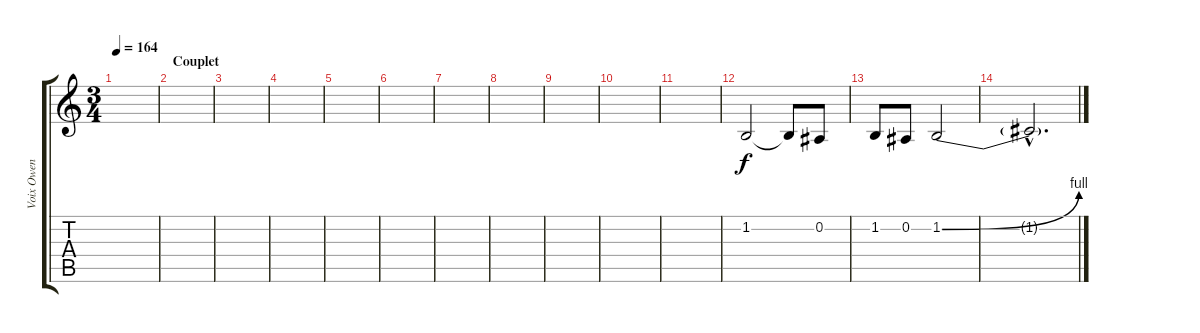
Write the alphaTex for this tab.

\track ("Voix Owen" "Voix Owen") {instrument lead8bassandlead}
\staff {score tabs}
\tuning (Eb4 Bb3 Gb3 Db3 Ab2 Eb2) {hide}
\ts (3 4)
\tempo 164
\clef g2
\ks c
|
\section ("" "Couplet")
|
|
|
|
|
|
|
|
|
|
1.2.2 1.2{t}.8 0.2.8 |
1.2.8 0.2.8 1.2{be (bend 0 0 60 4)}.2 |
1.2{hac t}.2{d}
